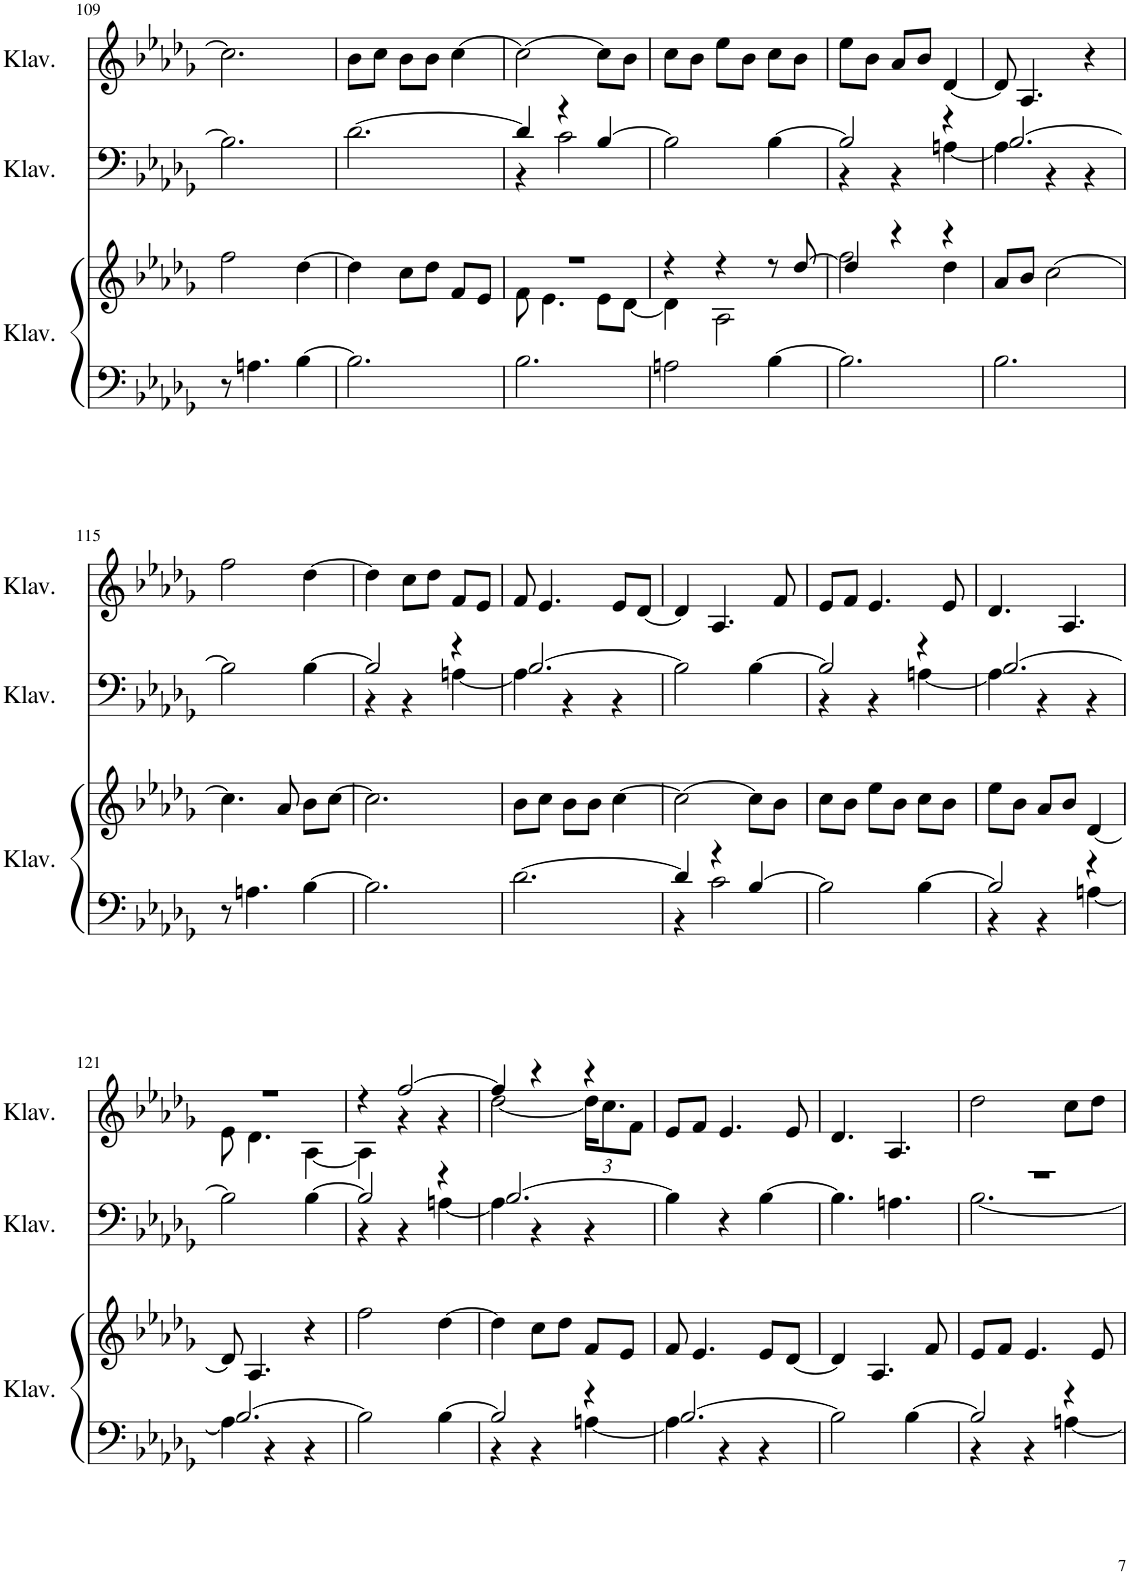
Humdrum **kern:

**kern	**kern	**kern	**kern
*part3	*part3	*part2	*part1
*staff4	*staff3	*staff2	*staff1
*I"Klavier	*	*I"Klavier	*I"Klavier
*I'Klav.	*	*I'Klav.	*I'Klav.
!!LO:PB:g=z
*clefF4	*clefG2	*clefG2	*clefG2
*k[b-e-a-d-g-]	*k[b-e-a-d-g-]	*k[b-e-a-d-g-]	*k[b-e-a-d-g-]
*M3/4	*M3/4	*M3/4	*M3/4
=109	=109	=109	=109
8r	2ff\	2.B-\]	2.cc\]
4.An\	.	.	.
[4B-\	[4dd-\	.	.
=110	=110	=110	=110
2.B-\]	4dd-\]	[2.d-\	8b-\L
.	.	.	8cc\J
.	8cc\L	.	8b-\L
.	8dd-\J	.	8b-\J
.	8f/L	.	[4cc\
.	8e-/J	.	.
=111	=111	=111	=111
*	*^	*^	*
2.B-\	2.r	8f\	4d-/]	4r	2cc\_
.	.	4.e-\	.	.	.
.	.	.	4r	2c\	.
.	.	8e-\L	[4B-/	.	8cc\L]
.	.	[8d-\J	.	.	8b-\J
*	*	*	*v	*v	*
=112	=112	=112	=112	=112
2An\	4r	4d-\]	2B-\]	8cc\L
.	.	.	.	8b-\J
.	4r	2A-\	.	8ee-\L
.	.	.	.	8b-\J
[4B-\	8r	.	[4B-\	8cc\L
.	[8dd-/	.	.	8b-\J
=113	=113	=113	=113	=113
*	*	*	*^	*
2.B-\]	4dd-/]	2ff\	2B-/]	4r	8ee-\L
.	.	.	.	.	8b-\J
.	4r	.	.	4r	8a-/L
.	.	.	.	.	8b-/J
.	4r	4dd-\	4r	[4An\	[4d-/
*	*v	*v	*	*	*
=114	=114	=114	=114	=114
2.B-\	8a-/L	[2.B-/	4A\]	8d-/]
.	8b-/J	.	.	4.A-/
.	[2cc\	.	4r	.
.	.	.	4r	4r
*	*	*v	*v	*
!!LO:LB:g=z
=115	=115	=115	=115
8r	4.cc\]	2B-\]	2ff\
4.An\	.	.	.
.	8a-/	.	.
[4B-\	8b-\L	[4B-\	[4dd-\
.	[8cc\J	.	.
=116	=116	=116	=116
*	*	*^	*
2.B-\]	2.cc\]	2B-/]	4r	4dd-\]
.	.	.	4r	8cc\L
.	.	.	.	8dd-\J
.	.	4r	[4An\	8f/L
.	.	.	.	8e-/J
=117	=117	=117	=117	=117
[2.d-\	8b-\L	[2.B-/	4A\]	8f/
.	8cc\J	.	.	4.e-/
.	8b-\L	.	4r	.
.	8b-\J	.	.	.
.	[4cc\	.	4r	8e-/L
.	.	.	.	[8d-/J
*	*	*v	*v	*
=118	=118	=118	=118
*^	*	*	*
4d-/]	4r	2cc\_	2B-\]	4d-/]
4r	2c\	.	.	4.A-/
[4B-/	.	8cc\L]	[4B-\	.
.	.	8b-\J	.	8f/
*v	*v	*	*	*
=119	=119	=119	=119
*	*	*^	*
2B-\]	8cc\L	2B-/]	4r	8e-/L
.	8b-\J	.	.	8f/J
.	8ee-\L	.	4r	4.e-/
.	8b-\J	.	.	.
[4B-\	8cc\L	4r	[4An\	.
.	8b-\J	.	.	8e-/
=120	=120	=120	=120	=120
*^	*	*	*	*
2B-/]	4r	8ee-\L	[2.B-/	4A\]	4.d-/
.	.	8b-\J	.	.	.
.	4r	8a-/L	.	4r	.
.	.	8b-/J	.	.	4.A-/
4r	[4An\	[4d-/	.	4r	.
*	*	*	*v	*v	*
!!LO:LB:g=z
=121	=121	=121	=121	=121
*	*	*	*	*^
[2.B-/	4A\]	8d-/]	2B-\]	2.r	8e-\
.	.	4.A-/	.	.	4.d-\
.	4r	.	.	.	.
.	4r	4r	[4B-\	.	[4A-\
*v	*v	*	*	*	*
=122	=122	=122	=122	=122
*	*	*^	*	*
2B-\]	2ff\	2B-/]	4r	4r	4A-\]
.	.	.	4r	[2ff/	4r
[4B-\	[4dd-\	4r	[4An\	.	4r
=123	=123	=123	=123	=123	=123
*^	*	*	*	*	*
2B-/]	4r	4dd-\]	[2.B-/	4A\]	4ff/]	[2dd-\
.	4r	8cc\L	.	4r	4r	.
.	.	8dd-\J	.	.	.	.
*	*	*	*	*	*	*Xbrackettup
4r	[4An\	8f/L	.	4r	4r	24dd-\KL]
.	.	.	.	.	.	12.cc\
.	.	8e-/J	.	.	.	.
.	.	.	.	.	.	12f\J
*	*	*	*v	*v	*	*
*	*	*	*	*v	*v
=124	=124	=124	=124	=124
[2.B-/	4A\]	8f/	4B-\]	8e-/L
.	.	4.e-/	.	8f/J
.	4r	.	4r	4.e-/
.	4r	8e-/L	[4B-\	.
.	.	[8d-/J	.	8e-/
*v	*v	*	*	*
=125	=125	=125	=125
2B-\]	4d-/]	4.B-\]	4.d-/
.	4.A-/	.	.
.	.	4.An\	4.A-/
[4B-\	.	.	.
.	8f/	.	.
=126	=126	=126	=126
*^	*	*^	*
2B-/]	4r	8e-/L	2.r	[2.B-\	2dd-\
.	.	8f/J	.	.	.
.	4r	4.e-/	.	.	.
4r	[4An\	.	.	.	8cc\L
.	.	8e-/	.	.	8dd-\J
*v	*v	*	*v	*v	*
=	=	=	=
*-	*-	*-	*-
